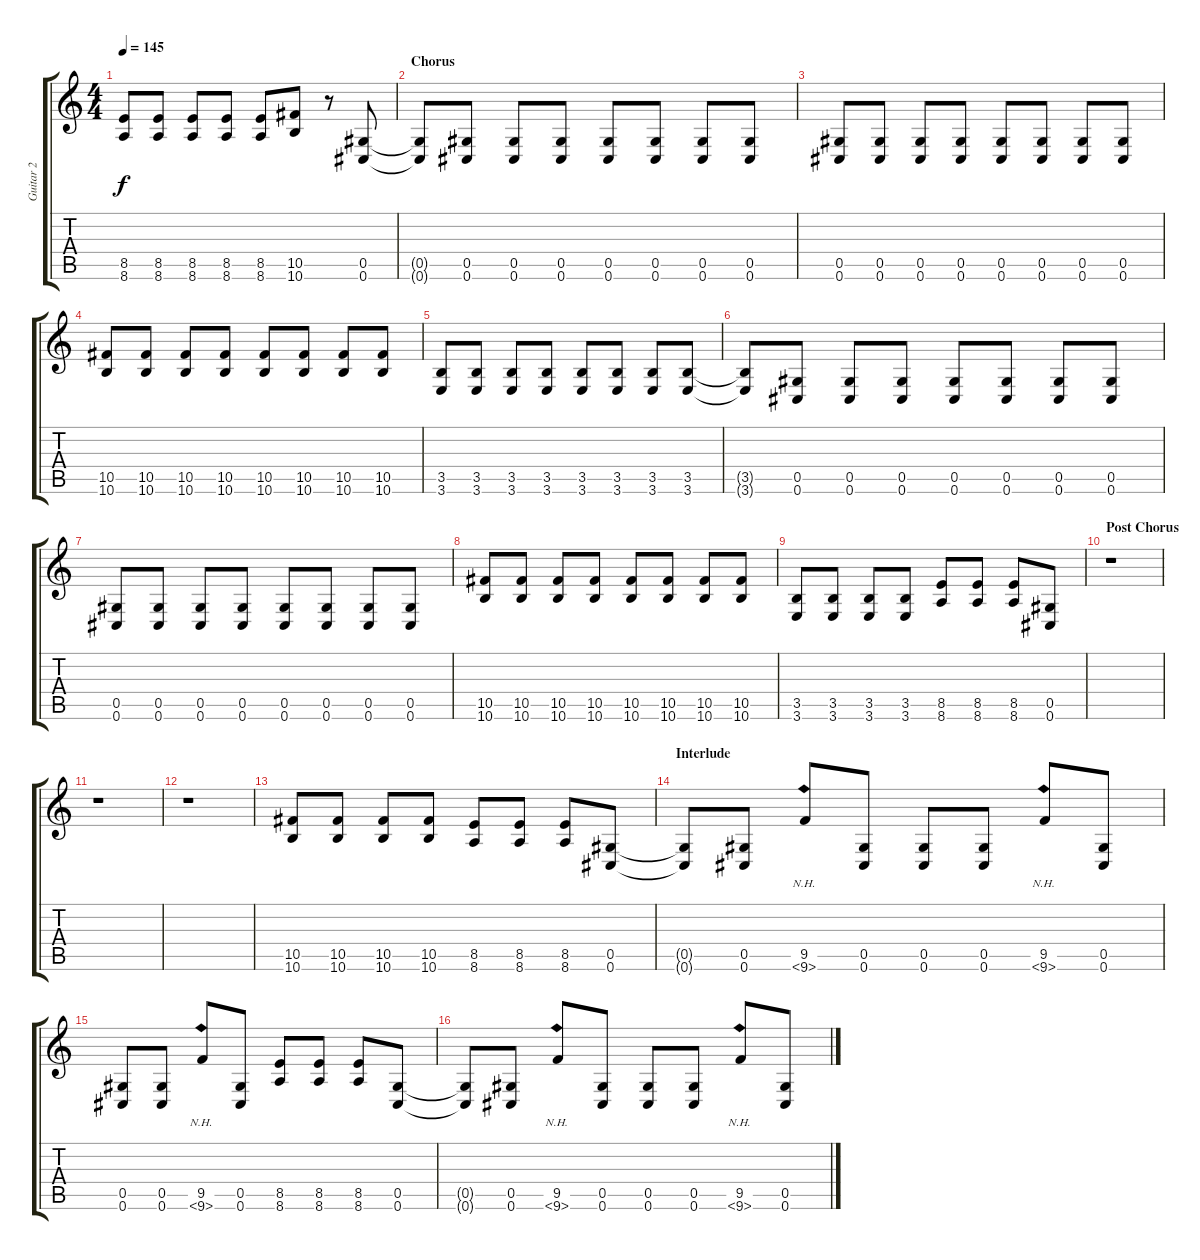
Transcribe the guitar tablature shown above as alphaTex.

\track ("Guitar 2" "Guitar 2") {instrument distortionguitar}
\staff {score tabs}
\tuning (Eb4 Bb3 Gb3 Db3 Ab2 Db2) {hide}
\ts (4 4)
\tempo 145
\clef g2
\ks c
(8.5 8.6).8{dy f} (8.5 8.6).8 (8.5 8.6).8 (8.5 8.6).8 (8.5 8.6).8 (10.5 10.6).8 r.8 (0.5 0.6).8 |
\section ("" "Chorus")
(0.5{t} 0.6{t}).8 (0.5 0.6).8 (0.5 0.6).8 (0.5 0.6).8 (0.5 0.6).8 (0.5 0.6).8 (0.5 0.6).8 (0.5 0.6).8 |
(0.5 0.6).8 (0.5 0.6).8 (0.5 0.6).8 (0.5 0.6).8 (0.5 0.6).8 (0.5 0.6).8 (0.5 0.6).8 (0.5 0.6).8 |
(10.5 10.6).8 (10.5 10.6).8 (10.5 10.6).8 (10.5 10.6).8 (10.5 10.6).8 (10.5 10.6).8 (10.5 10.6).8 (10.5 10.6).8 |
(3.5 3.6).8 (3.5 3.6).8 (3.5 3.6).8 (3.5 3.6).8 (3.5 3.6).8 (3.5 3.6).8 (3.5 3.6).8 (3.5 3.6).8 |
(3.5{t} 3.6{t}).8 (0.5 0.6).8 (0.5 0.6).8 (0.5 0.6).8 (0.5 0.6).8 (0.5 0.6).8 (0.5 0.6).8 (0.5 0.6).8 |
(0.5 0.6).8 (0.5 0.6).8 (0.5 0.6).8 (0.5 0.6).8 (0.5 0.6).8 (0.5 0.6).8 (0.5 0.6).8 (0.5 0.6).8 |
(10.5 10.6).8 (10.5 10.6).8 (10.5 10.6).8 (10.5 10.6).8 (10.5 10.6).8 (10.5 10.6).8 (10.5 10.6).8 (10.5 10.6).8 |
(3.5 3.6).8 (3.5 3.6).8 (3.5 3.6).8 (3.5 3.6).8 (8.5 8.6).8 (8.5 8.6).8 (8.5 8.6).8 (0.5 0.6).8 |
\section ("" "Post Chorus")
r.1 |
r.1 |
r.1 |
(10.5 10.6).8 (10.5 10.6).8 (10.5 10.6).8 (10.5 10.6).8 (8.5 8.6).8 (8.5 8.6).8 (8.5 8.6).8 (0.5 0.6).8 |
\section ("" "Interlude")
(0.5{t} 0.6{t}).8 (0.5 0.6).8 (9.5 9.6{nh}).8 (0.5 0.6).8 (0.5 0.6).8 (0.5 0.6).8 (9.5 9.6{nh}).8 (0.5 0.6).8 |
(0.5 0.6).8 (0.5 0.6).8 (9.5 9.6{nh}).8 (0.5 0.6).8 (8.5 8.6).8 (8.5 8.6).8 (8.5 8.6).8 (0.5 0.6).8 |
(0.5{t} 0.6{t}).8 (0.5 0.6).8 (9.5 9.6{nh}).8 (0.5 0.6).8 (0.5 0.6).8 (0.5 0.6).8 (9.5 9.6{nh}).8 (0.5 0.6).8
